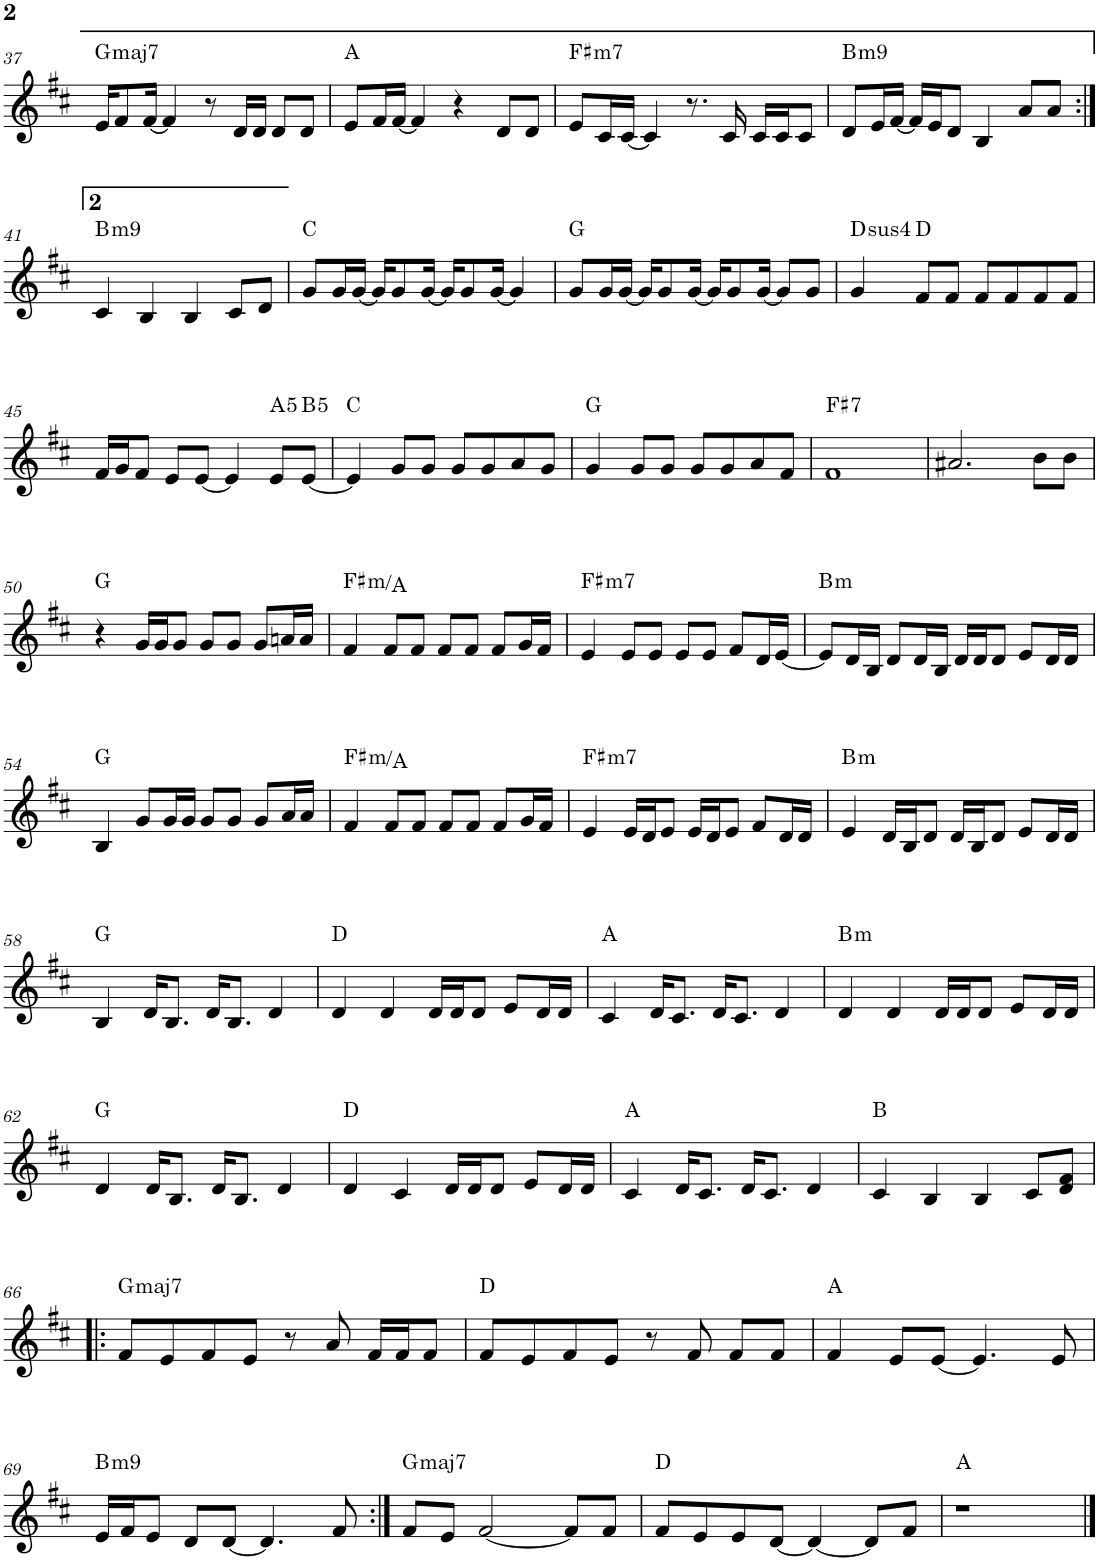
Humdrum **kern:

**kern	**harte
*part1	*part1
*staff1	*
*I"P1	*
!!LO:PB:g=z
*clefG2	*
*k[f#c#]	*
*D:	*
*M4/4	*
=37	=37
!	!LO:H:kt=maj7
16e/KL	G:maj7
8f#/	.
[<16f#/Jk	.
4f#/]	.
8r	.
16d/LL	.
16d/JJ	.
8d/L	.
8d/J	.
=38	=38
8e/L	A:maj
16f#/L	.
[<16f#/JJ	.
4f#/]	.
4r	.
8d/L	.
8d/J	.
=39	=39
!	!LO:H:kt=m7
8e/L	F#:min7
16c#/L	.
[<16c#/JJ	.
4c#/]	.
8.r	.
16c#/	.
16c#/LL	.
16c#/J	.
8c#/J	.
=40	=40
!	!LO:H:kt=m9
8d/L	B:min9
16e/L	.
[<16f#/JJ	.
16f#/LL]	.
16e/J	.
8d/J	.
4B/	.
8a/L	.
8a/J	.
!!LO:LB:g=z
=41:|!	=41:|!
!	!LO:H:kt=m9
4c#/	B:min9
4B/	.
4B/	.
8c#/L	.
8d/J	.
=42	=42
8g/L	C:maj
16g/L	.
[<16g/JJ	.
16g/KL]	.
8g/	.
[<16g/Jk	.
16g/KL]	.
8g/	.
[<16g/Jk	.
4g/]	.
=43	=43
8g/L	G:maj
16g/L	.
[<16g/JJ	.
16g/KL]	.
8g/	.
[<16g/Jk	.
16g/KL]	.
8g/	.
[<16g/Jk	.
8g/L]	.
8g/J	.
=44	=44
!	!LO:H:kt=4
4g/	D:sus4
8f#/L	D:maj
8f#/J	.
8f#/L	.
8f#/	.
8f#/	.
8f#/J	.
!!LO:LB:g=z
=45	=45
16f#/LL	.
16g/J	.
8f#/J	.
8e/L	.
[<8e/J	.
4e/]	.
!	!LO:H:kt=5
8e/L	A:(1,5)
!	!LO:H:kt=5
[<8e/J	B:(1,5)
=46	=46
4e/]	C:maj
8g/L	.
8g/J	.
8g/L	.
8g/	.
8a/	.
8g/J	.
=47	=47
4g/	G:maj
8g/L	.
8g/J	.
8g/L	.
8g/	.
8a/	.
8f#/J	.
=48	=48
!	!LO:H:kt=7
1f#	F#:7
=49	=49
2.a#X/	.
8b\L	.
8b\J	.
!!LO:LB:g=z
=50	=50
4r	G:maj
16g/LL	.
16g/J	.
8g/J	.
8g/L	.
8g/J	.
8g/L	.
16an/L	.
16a/JJ	.
=51	=51
!	!LO:H:kt=m
4f#/	F#:min/b3
8f#/L	.
8f#/J	.
8f#/L	.
8f#/J	.
8f#/L	.
16g/L	.
16f#/JJ	.
=52	=52
!	!LO:H:kt=m7
4e/	F#:min7
8e/L	.
8e/J	.
8e/L	.
8e/J	.
8f#/L	.
16d/L	.
[<16e/JJ	.
=53	=53
!	!LO:H:kt=m
8e/L]	B:min
16d/L	.
16B/JJ	.
8d/L	.
16d/L	.
16B/JJ	.
16d/LL	.
16d/J	.
8d/J	.
8e/L	.
16d/L	.
16d/JJ	.
!!LO:LB:g=z
=54	=54
4B/	G:maj
8g/L	.
16g/L	.
16g/JJ	.
8g/L	.
8g/J	.
8g/L	.
16a/L	.
16a/JJ	.
=55	=55
!	!LO:H:kt=m
4f#/	F#:min/b3
8f#/L	.
8f#/J	.
8f#/L	.
8f#/J	.
8f#/L	.
16g/L	.
16f#/JJ	.
=56	=56
!	!LO:H:kt=m7
4e/	F#:min7
16e/LL	.
16d/J	.
8e/J	.
16e/LL	.
16d/J	.
8e/J	.
8f#/L	.
16d/L	.
16d/JJ	.
=57	=57
!	!LO:H:kt=m
4e/	B:min
16d/LL	.
16B/J	.
8d/J	.
16d/LL	.
16B/J	.
8d/J	.
8e/L	.
16d/L	.
16d/JJ	.
!!LO:LB:g=z
=58	=58
4B/	G:maj
16d/KL	.
8.B/J	.
16d/KL	.
8.B/J	.
4d/	.
=59	=59
4d/	D:maj
4d/	.
16d/LL	.
16d/J	.
8d/J	.
8e/L	.
16d/L	.
16d/JJ	.
=60	=60
4c#/	A:maj
16d/KL	.
8.c#/J	.
16d/KL	.
8.c#/J	.
4d/	.
=61	=61
!	!LO:H:kt=m
4d/	B:min
4d/	.
16d/LL	.
16d/J	.
8d/J	.
8e/L	.
16d/L	.
16d/JJ	.
!!LO:LB:g=z
=62	=62
4d/	G:maj
16d/KL	.
8.B/J	.
16d/KL	.
8.B/J	.
4d/	.
=63	=63
4d/	D:maj
4c#/	.
16d/LL	.
16d/J	.
8d/J	.
8e/L	.
16d/L	.
16d/JJ	.
=64	=64
4c#/	A:maj
16d/KL	.
8.c#/J	.
16d/KL	.
8.c#/J	.
4d/	.
=65	=65
4c#/	B:maj
4B/	.
4B/	.
8c#/L	.
8d/ 8f#/J	.
!!LO:LB:g=z
=66!|:	=66!|:
!	!LO:H:kt=maj7
8f#/L	G:maj7
8e/	.
8f#/	.
8e/J	.
8r	.
8a/	.
16f#/LL	.
16f#/J	.
8f#/J	.
=67	=67
8f#/L	D:maj
8e/	.
8f#/	.
8e/J	.
8r	.
8f#/	.
8f#/L	.
8f#/J	.
=68	=68
4f#/	A:maj
8e/L	.
[<8e/J	.
4.e/]	.
8e/	.
!!LO:LB:g=z
=69	=69
!	!LO:H:kt=m9
16e/LL	B:min9
16f#/J	.
8e/J	.
8d/L	.
[<8d/J	.
4.d/]	.
8f#/	.
=70:|!	=70:|!
!	!LO:H:kt=maj7
8f#/L	G:maj7
8e/J	.
[<2f#/	.
8f#/L]	.
8f#/J	.
=71	=71
8f#/L	D:maj
8e/	.
8e/	.
[<8d/J	.
4d/_	.
8d/L]	.
8f#/J	.
=72	=72
1r	A:maj
==	==
*-	*-
